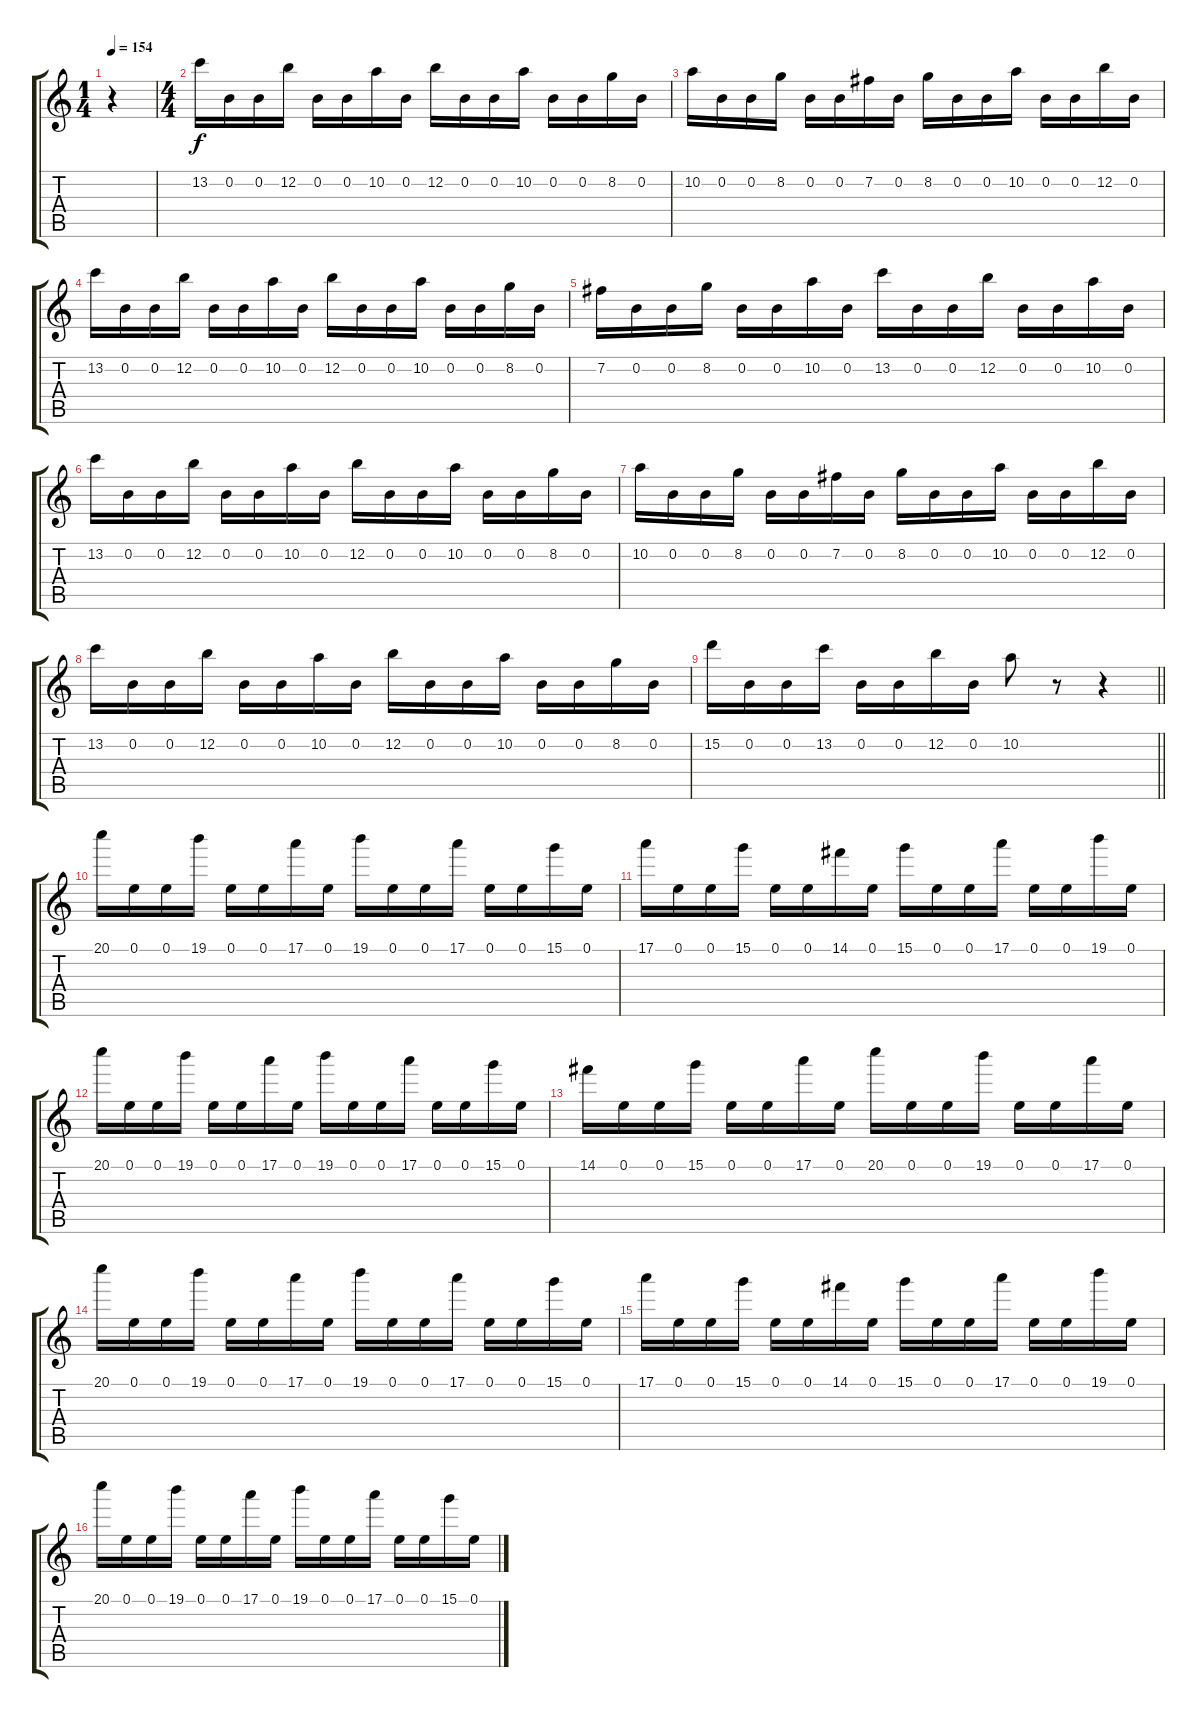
\track "" {instrument distortionguitar}
\staff {score tabs}
\tuning (E4 B3 G3 D3 A2 E2) {hide}
\ts (1 4)
\tempo 154
\clef g2
\ks c
r.4{dy f instrument distortionguitar} |
\ts (4 4)
13.2.16 0.2.16 0.2.16 12.2.16 0.2.16 0.2.16 10.2.16 0.2.16 12.2.16 0.2.16 0.2.16 10.2.16 0.2.16 0.2.16 8.2.16 0.2.16 |
10.2.16 0.2.16 0.2.16 8.2.16 0.2.16 0.2.16 7.2.16 0.2.16 8.2.16 0.2.16 0.2.16 10.2.16 0.2.16 0.2.16 12.2.16 0.2.16 |
13.2.16 0.2.16 0.2.16 12.2.16 0.2.16 0.2.16 10.2.16 0.2.16 12.2.16 0.2.16 0.2.16 10.2.16 0.2.16 0.2.16 8.2.16 0.2.16 |
7.2.16 0.2.16 0.2.16 8.2.16 0.2.16 0.2.16 10.2.16 0.2.16 13.2.16 0.2.16 0.2.16 12.2.16 0.2.16 0.2.16 10.2.16 0.2.16 |
13.2.16 0.2.16 0.2.16 12.2.16 0.2.16 0.2.16 10.2.16 0.2.16 12.2.16 0.2.16 0.2.16 10.2.16 0.2.16 0.2.16 8.2.16 0.2.16 |
10.2.16 0.2.16 0.2.16 8.2.16 0.2.16 0.2.16 7.2.16 0.2.16 8.2.16 0.2.16 0.2.16 10.2.16 0.2.16 0.2.16 12.2.16 0.2.16 |
13.2.16 0.2.16 0.2.16 12.2.16 0.2.16 0.2.16 10.2.16 0.2.16 12.2.16 0.2.16 0.2.16 10.2.16 0.2.16 0.2.16 8.2.16 0.2.16 |
\barLineRight lightlight
15.2.16 0.2.16 0.2.16 13.2.16 0.2.16 0.2.16 12.2.16 0.2.16 10.2.8 r.8 r.4 |
20.1.16 0.1.16 0.1.16 19.1.16 0.1.16 0.1.16 17.1.16 0.1.16 19.1.16 0.1.16 0.1.16 17.1.16 0.1.16 0.1.16 15.1.16 0.1.16 |
17.1.16 0.1.16 0.1.16 15.1.16 0.1.16 0.1.16 14.1.16 0.1.16 15.1.16 0.1.16 0.1.16 17.1.16 0.1.16 0.1.16 19.1.16 0.1.16 |
20.1.16 0.1.16 0.1.16 19.1.16 0.1.16 0.1.16 17.1.16 0.1.16 19.1.16 0.1.16 0.1.16 17.1.16 0.1.16 0.1.16 15.1.16 0.1.16 |
14.1.16 0.1.16 0.1.16 15.1.16 0.1.16 0.1.16 17.1.16 0.1.16 20.1.16 0.1.16 0.1.16 19.1.16 0.1.16 0.1.16 17.1.16 0.1.16 |
20.1.16 0.1.16 0.1.16 19.1.16 0.1.16 0.1.16 17.1.16 0.1.16 19.1.16 0.1.16 0.1.16 17.1.16 0.1.16 0.1.16 15.1.16 0.1.16 |
17.1.16 0.1.16 0.1.16 15.1.16 0.1.16 0.1.16 14.1.16 0.1.16 15.1.16 0.1.16 0.1.16 17.1.16 0.1.16 0.1.16 19.1.16 0.1.16 |
20.1.16 0.1.16 0.1.16 19.1.16 0.1.16 0.1.16 17.1.16 0.1.16 19.1.16 0.1.16 0.1.16 17.1.16 0.1.16 0.1.16 15.1.16 0.1.16
